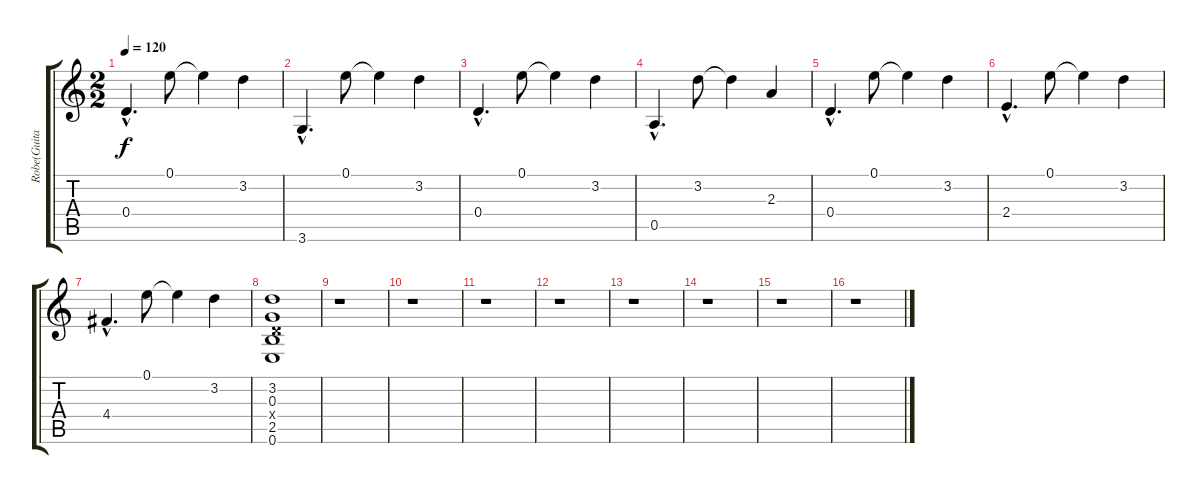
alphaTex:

\track ("Robe(Guitarra limpia)" "Robe(Guita") {instrument electricguitarclean}
\staff {score tabs}
\tuning (E4 B3 G3 D3 A2 E2) {hide}
\ts (2 2)
\tempo 120
\clef g2
\ks c
0.4{hac}.4{d dy f} 0.1.8 0.1{t}.4 3.2.4 |
3.6{hac}.4{d} 0.1.8 0.1{t}.4 3.2.4 |
0.4{hac}.4{d} 0.1.8 0.1{t}.4 3.2.4 |
0.5{hac}.4{d} 3.2.8 3.2{t}.4 2.3.4 |
0.4{hac}.4{d} 0.1.8 0.1{t}.4 3.2.4 |
2.4{hac}.4{d} 0.1.8 0.1{t}.4 3.2.4 |
4.4{hac}.4{d} 0.1.8 0.1{t}.4 3.2.4 |
(3.2 0.3 0.4{x} 2.5 0.6).1 |
r.1 |
r.1 |
r.1 |
r.1 |
r.1 |
r.1 |
r.1 |
r.1
